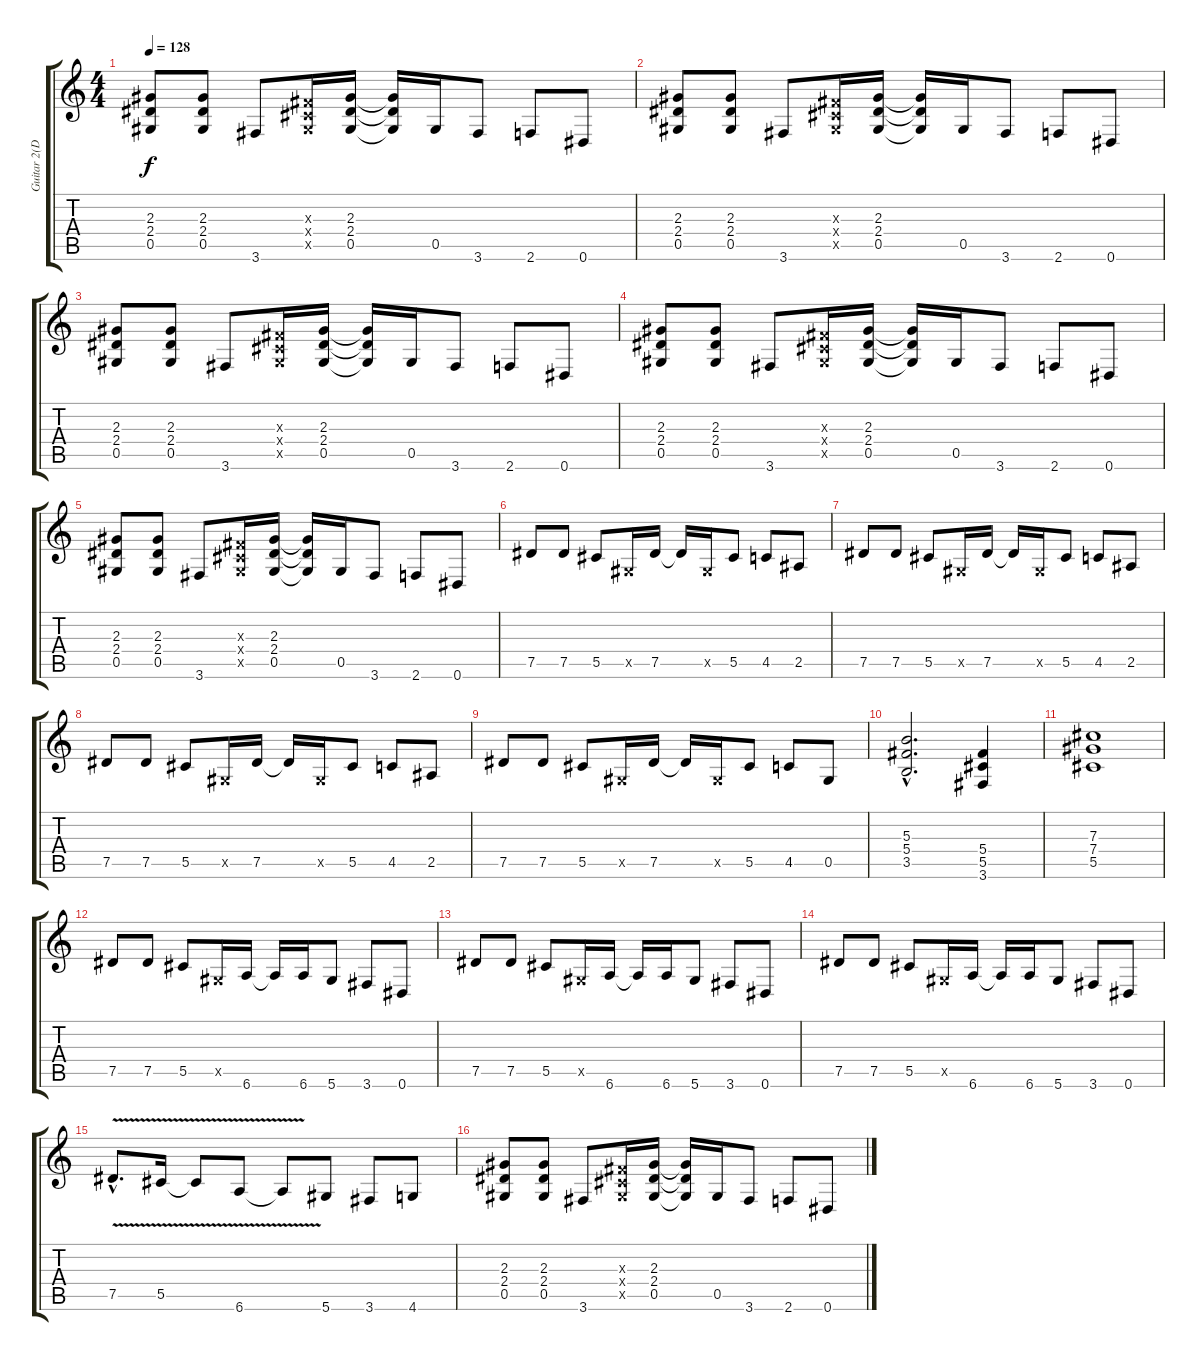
\track ("Guitar 2(Dist)" "Guitar 2(D") {instrument overdrivenguitar}
\staff {score tabs}
\tuning (Eb4 Bb3 Gb3 Db3 Ab2 Eb2) {hide}
\ts (4 4)
\tempo 128
\clef g2
\ks c
(2.3 2.4 0.5).8{dy f} (2.3 2.4 0.5).8 3.6.8 (0.3{x} 0.4{x} 0.5{x}).16 (2.3 2.4 0.5).16 (2.3{t} 2.4{t} 0.5{t}).16 0.5.16 3.6.8 2.6.8 0.6.8 |
(2.3 2.4 0.5).8 (2.3 2.4 0.5).8 3.6.8 (0.3{x} 0.4{x} 0.5{x}).16 (2.3 2.4 0.5).16 (2.3{t} 2.4{t} 0.5{t}).16 0.5.16 3.6.8 2.6.8 0.6.8 |
(2.3 2.4 0.5).8 (2.3 2.4 0.5).8 3.6.8 (0.3{x} 0.4{x} 0.5{x}).16 (2.3 2.4 0.5).16 (2.3{t} 2.4{t} 0.5{t}).16 0.5.16 3.6.8 2.6.8 0.6.8 |
(2.3 2.4 0.5).8 (2.3 2.4 0.5).8 3.6.8 (0.3{x} 0.4{x} 0.5{x}).16 (2.3 2.4 0.5).16 (2.3{t} 2.4{t} 0.5{t}).16 0.5.16 3.6.8 2.6.8 0.6.8 |
(2.3 2.4 0.5).8 (2.3 2.4 0.5).8 3.6.8 (0.3{x} 0.4{x} 0.5{x}).16 (2.3 2.4 0.5).16 (2.3{t} 2.4{t} 0.5{t}).16 0.5.16 3.6.8 2.6.8 0.6.8 |
7.5.8 7.5.8 5.5.8 0.5{x}.16 7.5.16 7.5{t}.16 0.5{x}.16 5.5.8 4.5.8 2.5.8 |
7.5.8 7.5.8 5.5.8 0.5{x}.16 7.5.16 7.5{t}.16 0.5{x}.16 5.5.8 4.5.8 2.5.8 |
7.5.8 7.5.8 5.5.8 0.5{x}.16 7.5.16 7.5{t}.16 0.5{x}.16 5.5.8 4.5.8 2.5.8 |
7.5.8 7.5.8 5.5.8 0.5{x}.16 7.5.16 7.5{t}.16 0.5{x}.16 5.5.8 4.5.8 0.5.8 |
(5.3{hac} 5.4{hac} 3.5{hac}).2{d} (5.4 5.5 3.6).4 |
(7.3 7.4 5.5).1 |
7.5.8 7.5.8 5.5.8 0.5{x}.16 6.6.16 6.6{t}.16 6.6.16 5.6.8 3.6.8 0.6.8 |
7.5.8 7.5.8 5.5.8 0.5{x}.16 6.6.16 6.6{t}.16 6.6.16 5.6.8 3.6.8 0.6.8 |
7.5.8 7.5.8 5.5.8 0.5{x}.16 6.6.16 6.6{t}.16 6.6.16 5.6.8 3.6.8 0.6.8 |
7.5{v hac}.8{d} 5.5{v}.16 5.5{t}.8 6.6{v}.8 6.6{t}.8 5.6.8 3.6.8 4.6.8 |
(2.3 2.4 0.5).8 (2.3 2.4 0.5).8 3.6.8 (0.3{x} 0.4{x} 0.5{x}).16 (2.3 2.4 0.5).16 (2.3{t} 2.4{t} 0.5{t}).16 0.5.16 3.6.8 2.6.8 0.6.8
